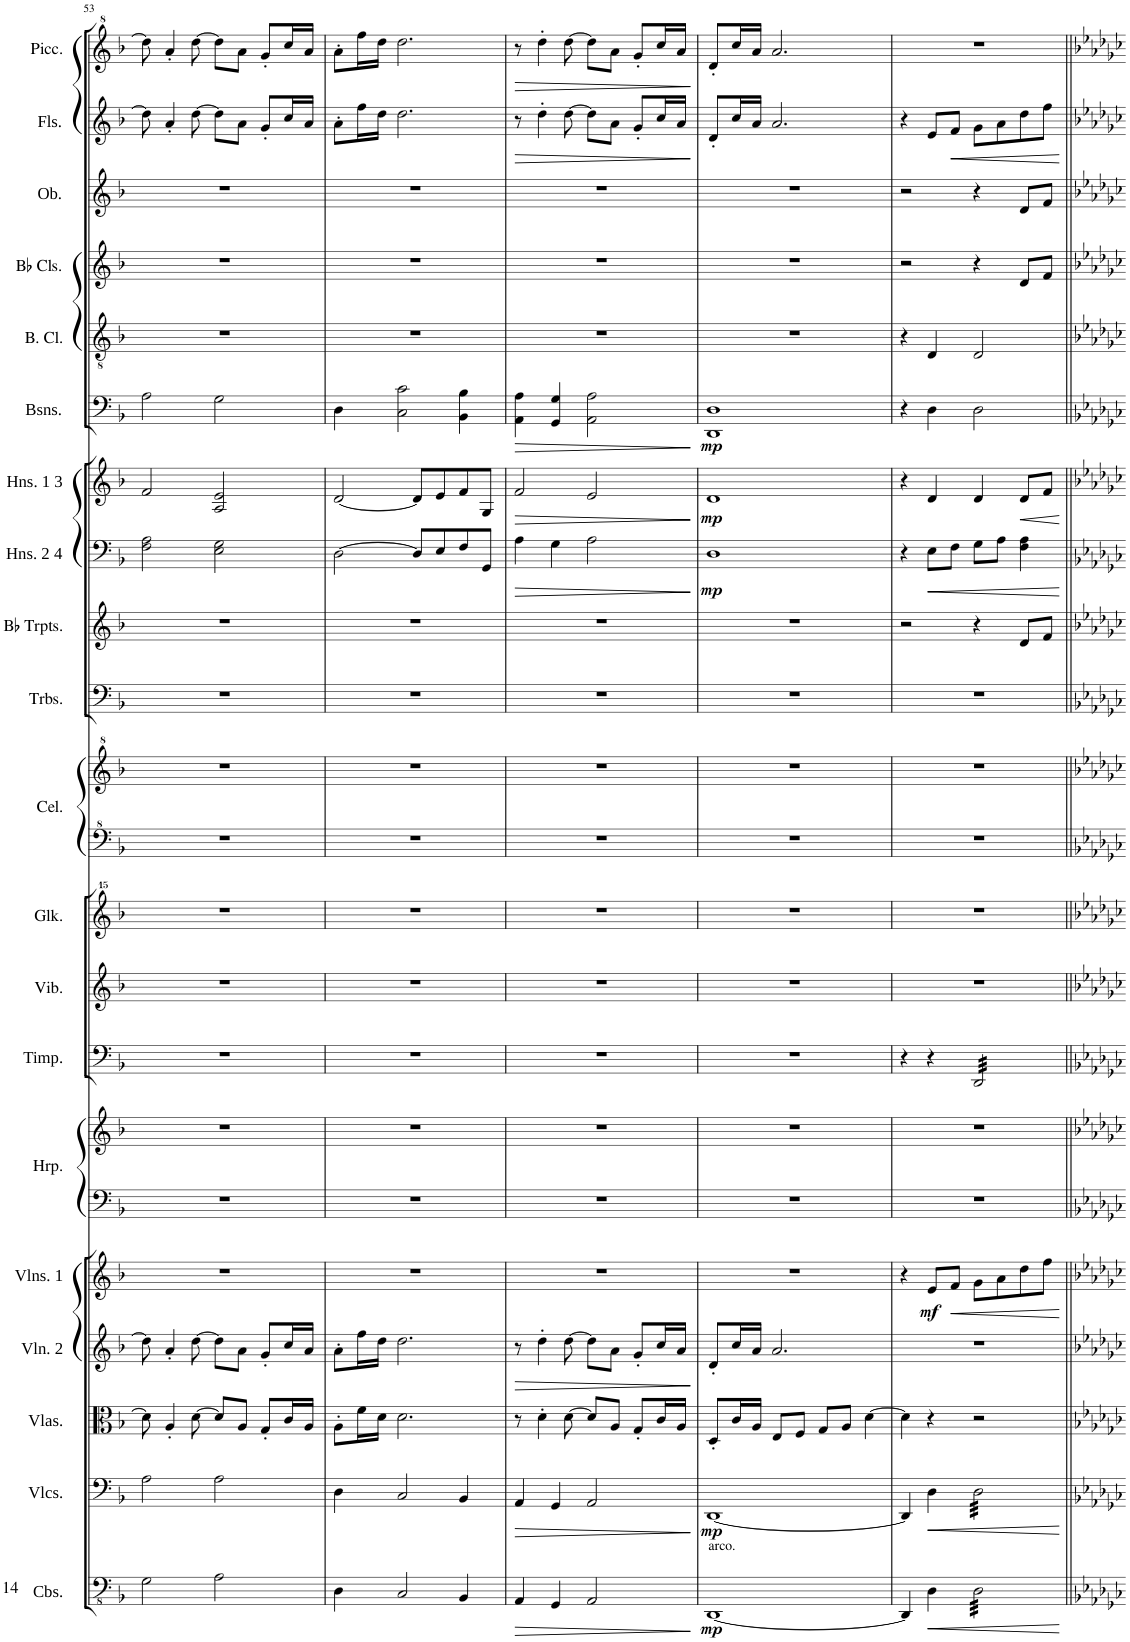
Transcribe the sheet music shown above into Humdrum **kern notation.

**kern	**dynam	**kern	**dynam	**kern	**kern	**dynam	**kern	**dynam	**kern	**kern	**kern	**kern	**kern	**kern	**kern	**kern	**kern	**kern	**dynam	**kern	**dynam	**kern	**dynam	**kern	**kern	**kern	**kern	**dynam	**kern	**dynam
*part20	*part20	*part19	*part19	*part18	*part17	*part17	*part16	*part16	*part15	*part15	*part14	*part13	*part12	*part11	*part11	*part10	*part9	*part8	*part8	*part7	*part7	*part6	*part6	*part5	*part4	*part3	*part2	*part2	*part1	*part1
*staff22	*staff22	*staff21	*staff21	*staff20	*staff19	*staff19	*staff18	*staff18	*staff17	*staff16	*staff15	*staff14	*staff13	*staff12	*staff11	*staff10	*staff9	*staff8	*staff8	*staff7	*staff7	*staff6	*staff6	*staff5	*staff4	*staff3	*staff2	*staff2	*staff1	*staff1
*I"Contrabasses	*	*I"Violoncellos	*	*I"Violas	*I"Violin 2	*	*I"Violins 1	*	*I"Harp	*	*I"Timpani	*I"Vibraphone	*I"Glockenspiel	*I"Celesta	*	*I"Trombones	*I"Bb Trumpets	*I"Horns 2 4	*	*I"Horns 1 3	*	*I"Bassoons	*	*I"Bass Clarinet	*I"Bb Clarinets	*I"Oboe	*I"Flutes	*	*I"Piccolo (doub. Flute)	*
*I'Cbs.	*	*I'Vlcs.	*	*I'Vlas.	*I'Vln. 2	*	*I'Vlns. 1	*	*I'Hrp.	*	*I'Timp.	*I'Vib.	*I'Glk.	*I'Cel.	*	*I'Trbs.	*I'Bb Trpts.	*I'Hns. 2 4	*	*I'Hns. 1 3	*	*I'Bsns.	*	*I'B. Cl.	*I'Bb Cls.	*I'Ob.	*I'Fls.	*	*I'Picc.	*
!!LO:PB:g=z
*clefFv4	*	*clefF4	*	*clefC3	*clefG2	*	*clefG2	*	*clefF4	*clefG2	*clefF4	*clefG2	*clefG^^2	*clefF^4	*clefG^2	*clefF4	*clefG2	*clefF4	*	*clefG2	*	*clefF4	*	*clefGv2	*clefG2	*clefG2	*clefG2	*	*clefG^2	*
*	*	*	*	*	*	*	*	*	*	*	*	*	*	*	*	*	*ITrd1c2	*ITrd4c7	*	*ITrd4c7	*	*	*	*ITrd8c14	*ITrd1c2	*	*	*	*ITrd-7c-12	*
*k[b-]	*	*k[b-]	*	*k[b-]	*k[b-]	*	*k[b-]	*	*k[b-]	*k[b-]	*k[b-]	*k[b-]	*k[b-]	*k[b-]	*k[b-]	*k[b-]	*k[b-]	*k[b-]	*	*k[b-]	*	*k[b-]	*	*k[b-]	*k[b-]	*k[b-]	*k[b-]	*	*k[b-]	*
*M4/4	*	*M4/4	*	*M4/4	*M4/4	*	*M4/4	*	*M4/4	*M4/4	*M4/4	*M4/4	*M4/4	*M4/4	*M4/4	*M4/4	*M4/4	*M4/4	*	*M4/4	*	*M4/4	*	*M4/4	*M4/4	*M4/4	*M4/4	*	*M4/4	*
=53	=53	=53	=53	=53	=53	=53	=53	=53	=53	=53	=53	=53	=53	=53	=53	=53	=53	=53	=53	=53	=53	=53	=53	=53	=53	=53	=53	=53	=53	=53
2GG\	.	2A\	.	8d\]	8dd\]	.	1r	.	1r	1r	1r	1r	1r	1r	1r	1r	1r	2F\ 2A\	.	2f/	.	2A\	.	1r	1r	1r	8dd\]	.	8ddd\]	.
.	.	.	.	4A'/	4a'/	.	.	.	.	.	.	.	.	.	.	.	.	.	.	.	.	.	.	.	.	.	4a'/	.	4aa'/	.
.	.	.	.	[8d\	[8dd\	.	.	.	.	.	.	.	.	.	.	.	.	.	.	.	.	.	.	.	.	.	[8dd\	.	[8ddd\	.
2AA\	.	2A\	.	8d/L]	8dd\L]	.	.	.	.	.	.	.	.	.	.	.	.	2E\ 2G\	.	2A/ 2e/	.	2G\	.	.	.	.	8dd\L]	.	8ddd\L]	.
.	.	.	.	8A/J	8a\J	.	.	.	.	.	.	.	.	.	.	.	.	.	.	.	.	.	.	.	.	.	8a\J	.	8aa\J	.
.	.	.	.	8G'/L	8g'/L	.	.	.	.	.	.	.	.	.	.	.	.	.	.	.	.	.	.	.	.	.	8g'/L	.	8gg'/L	.
.	.	.	.	16c/L	16cc/L	.	.	.	.	.	.	.	.	.	.	.	.	.	.	.	.	.	.	.	.	.	16cc/L	.	16ccc/L	.
.	.	.	.	16A/JJ	16a/JJ	.	.	.	.	.	.	.	.	.	.	.	.	.	.	.	.	.	.	.	.	.	16a/JJ	.	16aa/JJ	.
=54	=54	=54	=54	=54	=54	=54	=54	=54	=54	=54	=54	=54	=54	=54	=54	=54	=54	=54	=54	=54	=54	=54	=54	=54	=54	=54	=54	=54	=54	=54
4DD\	.	4D\	.	8A'\L	8a'\L	.	1r	.	1r	1r	1r	1r	1r	1r	1r	1r	1r	[2D\	.	[2d/	.	4D\	.	1r	1r	1r	8a'\L	.	8aa'\L	.
.	.	.	.	16f\L	16ff\L	.	.	.	.	.	.	.	.	.	.	.	.	.	.	.	.	.	.	.	.	.	16ff\L	.	16fff\L	.
.	.	.	.	16d\JJ	16dd\JJ	.	.	.	.	.	.	.	.	.	.	.	.	.	.	.	.	.	.	.	.	.	16dd\JJ	.	16ddd\JJ	.
2CC/	.	2C/	.	2.d\	2.dd\	.	.	.	.	.	.	.	.	.	.	.	.	.	.	.	.	2C\ 2c\	.	.	.	.	2.dd\	.	2.ddd\	.
.	.	.	.	.	.	.	.	.	.	.	.	.	.	.	.	.	.	8D/L]	.	8d/L]	.	.	.	.	.	.	.	.	.	.
.	.	.	.	.	.	.	.	.	.	.	.	.	.	.	.	.	.	8E/	.	8e/	.	.	.	.	.	.	.	.	.	.
4BBB-/	.	4BB-/	.	.	.	.	.	.	.	.	.	.	.	.	.	.	.	8F/	.	8f/	.	4BB-\ 4B-\	.	.	.	.	.	.	.	.
.	.	.	.	.	.	.	.	.	.	.	.	.	.	.	.	.	.	8GG/J	.	8G/J	.	.	.	.	.	.	.	.	.	.
=55	=55	=55	=55	=55	=55	=55	=55	=55	=55	=55	=55	=55	=55	=55	=55	=55	=55	=55	=55	=55	=55	=55	=55	=55	=55	=55	=55	=55	=55	=55
!	!LO:HP:b	!	!LO:HP:b	!	!	!LO:HP:b	!	!	!	!	!	!	!	!	!	!	!	!	!LO:HP:b	!	!LO:HP:b	!	!LO:HP:b	!	!	!	!	!LO:HP:b	!	!LO:HP:b
4AAA/	>	4AA/	>	8r	8r	>	1r	.	1r	1r	1r	1r	1r	1r	1r	1r	1r	4A\	>	2f/	>	4AA\ 4A\	>	1r	1r	1r	8r	>	8r	>
.	.	.	.	4d'\	4dd'\	.	.	.	.	.	.	.	.	.	.	.	.	.	.	.	.	.	.	.	.	.	4dd'\	.	4ddd'\	.
4GGG/	.	4GG/	.	.	.	.	.	.	.	.	.	.	.	.	.	.	.	4G\	.	.	.	4GG/ 4G/	.	.	.	.	.	.	.	.
.	.	.	.	[8d\	[8dd\	.	.	.	.	.	.	.	.	.	.	.	.	.	.	.	.	.	.	.	.	.	[8dd\	.	[8ddd\	.
2AAA/	.	2AA/	.	8d/L]	8dd\L]	.	.	.	.	.	.	.	.	.	.	.	.	2A\	.	2e/	.	2AA\ 2A\	.	.	.	.	8dd\L]	.	8ddd\L]	.
.	.	.	.	8A/J	8a\J	.	.	.	.	.	.	.	.	.	.	.	.	.	.	.	.	.	.	.	.	.	8a\J	.	8aa\J	.
.	.	.	.	8G'/L	8g'/L	.	.	.	.	.	.	.	.	.	.	.	.	.	.	.	.	.	.	.	.	.	8g'/L	.	8gg'/L	.
.	.	.	.	16c/L	16cc/L	.	.	.	.	.	.	.	.	.	.	.	.	.	.	.	.	.	.	.	.	.	16cc/L	.	16ccc/L	.
.	.	.	.	16A/JJ	16a/JJ	.	.	.	.	.	.	.	.	.	.	.	.	.	.	.	.	.	.	.	.	.	16a/JJ	.	16aa/JJ	.
.	]	.	]	.	.	]	.	.	.	.	.	.	.	.	.	.	.	.	]	.	]	.	]	.	.	.	.	]	.	]
=56	=56	=56	=56	=56	=56	=56	=56	=56	=56	=56	=56	=56	=56	=56	=56	=56	=56	=56	=56	=56	=56	=56	=56	=56	=56	=56	=56	=56	=56	=56
!LO:TX:a:t=arco.	!	!	!	!	!	!	!	!	!	!	!	!	!	!	!	!	!	!	!	!	!	!	!	!	!	!	!	!	!	!
!	!LO:DY:b	!	!LO:DY:b	!	!	!	!	!	!	!	!	!	!	!	!	!	!	!	!LO:DY:b	!	!LO:DY:b	!	!LO:DY:b	!	!	!	!	!	!	!
[1DDD	mp	[1DD	mp	8D'/L	8d'/L	.	1r	.	1r	1r	1r	1r	1r	1r	1r	1r	1r	1D	mp	1d	mp	1DD 1D	mp	1r	1r	1r	8d'/L	.	8dd'/L	.
.	.	.	.	16c/L	16cc/L	.	.	.	.	.	.	.	.	.	.	.	.	.	.	.	.	.	.	.	.	.	16cc/L	.	16ccc/L	.
.	.	.	.	16A/JJ	16a/JJ	.	.	.	.	.	.	.	.	.	.	.	.	.	.	.	.	.	.	.	.	.	16a/JJ	.	16aa/JJ	.
.	.	.	.	8E/L	2.a/	.	.	.	.	.	.	.	.	.	.	.	.	.	.	.	.	.	.	.	.	.	2.a/	.	2.aa/	.
.	.	.	.	8F/J	.	.	.	.	.	.	.	.	.	.	.	.	.	.	.	.	.	.	.	.	.	.	.	.	.	.
.	.	.	.	8G/L	.	.	.	.	.	.	.	.	.	.	.	.	.	.	.	.	.	.	.	.	.	.	.	.	.	.
.	.	.	.	8A/J	.	.	.	.	.	.	.	.	.	.	.	.	.	.	.	.	.	.	.	.	.	.	.	.	.	.
.	.	.	.	[4d\	.	.	.	.	.	.	.	.	.	.	.	.	.	.	.	.	.	.	.	.	.	.	.	.	.	.
=57	=57	=57	=57	=57	=57	=57	=57	=57	=57	=57	=57	=57	=57	=57	=57	=57	=57	=57	=57	=57	=57	=57	=57	=57	=57	=57	=57	=57	=57	=57
4DDD/]	.	4DD/]	.	4d\]	1r	.	4r	.	1r	1r	4r	1r	1r	1r	1r	1r	2r	4r	.	4r	.	4r	.	4r	2r	2r	4r	.	1r	.
!	!LO:HP:b	!	!LO:HP:b	!	!	!	!	!LO:DY:b	!	!	!	!	!	!	!	!	!	!	!LO:HP:b	!	!	!	!	!	!	!	!	!	!	!
4DD\	<	4D\	<	4r	.	.	8e/L	mf	.	.	4r	.	.	.	.	.	.	8E\L	<	4d/	.	4D\	.	4D/	.	.	8e/L	.	.	.
!	!	!	!	!	!	!	!	!LO:HP:b	!	!	!	!	!	!	!	!	!	!	!	!	!	!	!	!	!	!	!	!LO:HP:b	!	!
.	.	.	.	.	.	.	8f/J	<	.	.	.	.	.	.	.	.	.	8F\J	.	.	.	.	.	.	.	.	8f/J	<	.	.
*tremolo	*	*	*	*	*	*	*	*	*	*	*	*	*	*	*	*	*	*	*	*	*	*	*	*	*	*	*	*	*	*
*	*	*tremolo	*	*	*	*	*	*	*	*	*	*	*	*	*	*	*	*	*	*	*	*	*	*	*	*	*	*	*	*
*	*	*	*	*	*	*	*	*	*	*	*tremolo	*	*	*	*	*	*	*	*	*	*	*	*	*	*	*	*	*	*	*
32DD\LLL	.	32D\LLL	.	2r	.	.	8g\L	.	.	.	32DD/LLL	.	.	.	.	.	4r	8G\L	.	4d/	.	2D\	.	2D/	4r	4r	8g\L	.	.	.
32DD\	.	32D\	.	.	.	.	.	.	.	.	32DD/	.	.	.	.	.	.	.	.	.	.	.	.	.	.	.	.	.	.	.
32DD\	.	32D\	.	.	.	.	.	.	.	.	32DD/	.	.	.	.	.	.	.	.	.	.	.	.	.	.	.	.	.	.	.
32DD\	.	32D\	.	.	.	.	.	.	.	.	32DD/	.	.	.	.	.	.	.	.	.	.	.	.	.	.	.	.	.	.	.
32DD\	.	32D\	.	.	.	.	8a\	.	.	.	32DD/	.	.	.	.	.	.	8A\J	.	.	.	.	.	.	.	.	8a\	.	.	.
32DD\	.	32D\	.	.	.	.	.	.	.	.	32DD/	.	.	.	.	.	.	.	.	.	.	.	.	.	.	.	.	.	.	.
32DD\	.	32D\	.	.	.	.	.	.	.	.	32DD/	.	.	.	.	.	.	.	.	.	.	.	.	.	.	.	.	.	.	.
32DD\	.	32D\	.	.	.	.	.	.	.	.	32DD/	.	.	.	.	.	.	.	.	.	.	.	.	.	.	.	.	.	.	.
!	!	!	!	!	!	!	!	!	!	!	!	!	!	!	!	!	!	!	!	!	!LO:HP:b	!	!	!	!	!	!	!	!	!
32DD\	.	32D\	.	.	.	.	8dd\	.	.	.	32DD/	.	.	.	.	.	8d/L	4F\ 4A\	.	8d/L	<	.	.	.	8d/L	8d/L	8dd\	.	.	.
32DD\	.	32D\	.	.	.	.	.	.	.	.	32DD/	.	.	.	.	.	.	.	.	.	.	.	.	.	.	.	.	.	.	.
32DD\	.	32D\	.	.	.	.	.	.	.	.	32DD/	.	.	.	.	.	.	.	.	.	.	.	.	.	.	.	.	.	.	.
32DD\	.	32D\	.	.	.	.	.	.	.	.	32DD/	.	.	.	.	.	.	.	.	.	.	.	.	.	.	.	.	.	.	.
32DD\	.	32D\	.	.	.	.	8ff\J	.	.	.	32DD/	.	.	.	.	.	8f/J	.	.	8f/J	.	.	.	.	8f/J	8f/J	8ff\J	.	.	.
32DD\	.	32D\	.	.	.	.	.	.	.	.	32DD/	.	.	.	.	.	.	.	.	.	.	.	.	.	.	.	.	.	.	.
32DD\	.	32D\	.	.	.	.	.	.	.	.	32DD/	.	.	.	.	.	.	.	.	.	.	.	.	.	.	.	.	.	.	.
32DD\JJJ	.	32D\JJJ	.	.	.	.	.	.	.	.	32DD/JJJ	.	.	.	.	.	.	.	.	.	.	.	.	.	.	.	.	.	.	.
*	*	*	*	*	*	*	*	*	*	*	*Xtremolo	*	*	*	*	*	*	*	*	*	*	*	*	*	*	*	*	*	*	*
*	*	*Xtremolo	*	*	*	*	*	*	*	*	*	*	*	*	*	*	*	*	*	*	*	*	*	*	*	*	*	*	*	*
*Xtremolo	*	*	*	*	*	*	*	*	*	*	*	*	*	*	*	*	*	*	*	*	*	*	*	*	*	*	*	*	*	*
.	[	.	[	.	.	.	.	[	.	.	.	.	.	.	.	.	.	.	[	.	[	.	.	.	.	.	.	[	.	.
=||	=||	=||	=||	=||	=||	=||	=||	=||	=||	=||	=||	=||	=||	=||	=||	=||	=||	=||	=||	=||	=||	=||	=||	=||	=||	=||	=||	=||	=||	=||
*-	*-	*-	*-	*-	*-	*-	*-	*-	*-	*-	*-	*-	*-	*-	*-	*-	*-	*-	*-	*-	*-	*-	*-	*-	*-	*-	*-	*-	*-	*-
